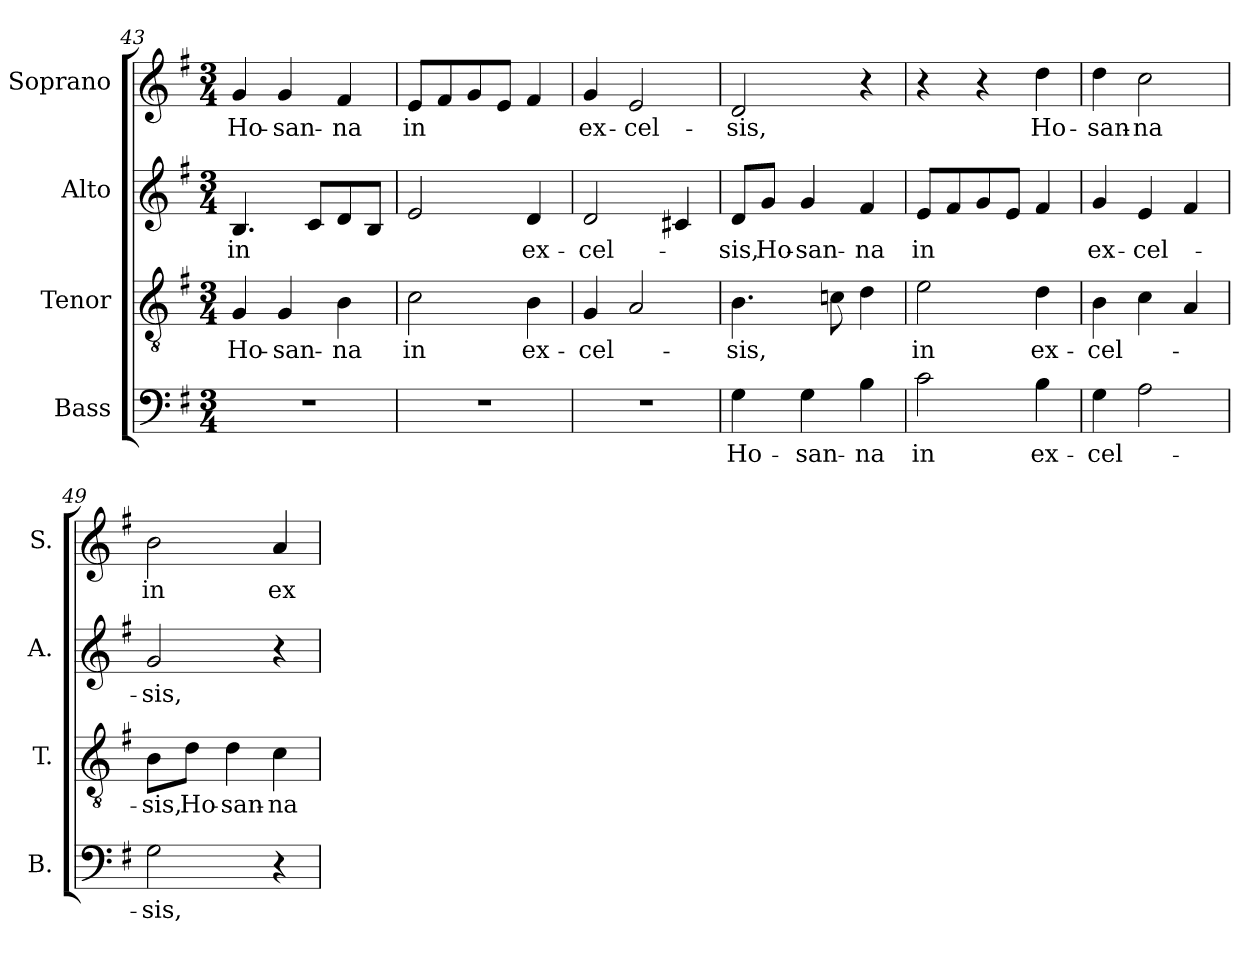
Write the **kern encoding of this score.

**kern	**text	**kern	**text	**kern	**text	**kern	**text
*part4	*part4	*part3	*part3	*part2	*part2	*part1	*part1
*staff4	*staff4	*staff3	*staff3	*staff2	*staff2	*staff1	*staff1
*I"Bass	*	*I"Tenor	*	*I"Alto	*	*I"Soprano	*
*I'B.	*	*I'T.	*	*I'A.	*	*I'S.	*
*clefF4	*	*clefGv2	*	*clefG2	*	*clefG2	*
*	*	*ITrd7c12	*	*	*	*	*
*k[f#]	*	*k[f#]	*	*k[f#]	*	*k[f#]	*
*G:	*	*G:	*	*G:	*	*G:	*
*M3/4	*	*M3/4	*	*M3/4	*	*M3/4	*
=43	=43	=43	=43	=43	=43	=43	=43
!LO:N:vis=1	!	!	!	!	!	!	!
!	!	!	!LO:LY:b:color=#000000	!	!	!	!
!	!	!	!	!	!LO:LY:b:color=#000000	!	!
!	!	!	!	!	!	!	!LO:LY:b:color=#000000
2.r	.	4GGi/	Ho-	4.Bi/	in	4gi/	Ho-
!	!	!	!LO:LY:b:color=#000000	!	!	!	!
!	!	!	!	!	!	!	!LO:LY:b:color=#000000
.	.	4GGi/	-san-	.	.	4gi/	-san-
.	.	.	.	8ci/L	.	.	.
!	!	!	!LO:LY:b:color=#000000	!	!	!	!
!	!	!	!	!	!	!	!LO:LY:b:color=#000000
.	.	4BBi\	-na	8di/	.	4f#i/	-na
.	.	.	.	8Bi/J	.	.	.
=44	=44	=44	=44	=44	=44	=44	=44
!LO:N:vis=1	!	!	!	!	!	!	!
!	!	!	!LO:LY:b:color=#000000	!	!	!	!
!	!	!	!	!	!	!	!LO:LY:b:color=#000000
2.r	.	2Ci\	in	2ei/	.	8ei/L	in
.	.	.	.	.	.	8f#i/	.
.	.	.	.	.	.	8gi/	.
.	.	.	.	.	.	8ei/J	.
!	!	!	!LO:LY:b:color=#000000	!	!	!	!
!	!	!	!	!	!LO:LY:b:color=#000000	!	!
.	.	4BBi\	ex-	4di/	ex-	4f#i/	.
=45	=45	=45	=45	=45	=45	=45	=45
!LO:N:vis=1	!	!	!	!	!	!	!
!	!	!	!LO:LY:b:color=#000000	!	!	!	!
!	!	!	!	!	!LO:LY:b:color=#000000	!	!
!	!	!	!	!	!	!	!LO:LY:b:color=#000000
2.r	.	4GGi/	-cel-	2di/	-cel-	4gi/	ex-
!	!	!	!	!	!	!	!LO:LY:b:color=#000000
.	.	2AAi/	.	.	.	2ei/	-cel-
.	.	.	.	4c#Xi/	.	.	.
=46	=46	=46	=46	=46	=46	=46	=46
!	!LO:LY:b:color=#000000	!	!	!	!	!	!
!	!	!	!LO:LY:b:color=#000000	!	!	!	!
!	!	!	!	!	!LO:LY:b:color=#000000	!	!
!	!	!	!	!	!	!	!LO:LY:b:color=#000000
4Gi\	Ho-	4.BBi\	-sis,	8di/L	-sis,	2di/	-sis,
!	!	!	!	!	!LO:LY:b:color=#000000	!	!
.	.	.	.	8gi/J	Ho-	.	.
!	!LO:LY:b:color=#000000	!	!	!	!	!	!
!	!	!	!	!	!LO:LY:b:color=#000000	!	!
4Gi\	-san-	.	.	4gi/	-san-	.	.
.	.	8Cni\	.	.	.	.	.
!	!LO:LY:b:color=#000000	!	!	!	!	!	!
!	!	!	!	!	!LO:LY:b:color=#000000	!	!
4Bi\	-na	4Di\	.	4f#i/	-na	4r	.
=47	=47	=47	=47	=47	=47	=47	=47
!	!LO:LY:b:color=#000000	!	!	!	!	!	!
!	!	!	!LO:LY:b:color=#000000	!	!	!	!
!	!	!	!	!	!LO:LY:b:color=#000000	!	!
2ci\	in	2Ei\	in	8ei/L	in	4r	.
.	.	.	.	8f#i/	.	.	.
.	.	.	.	8gi/	.	4r	.
.	.	.	.	8ei/J	.	.	.
!	!LO:LY:b:color=#000000	!	!	!	!	!	!
!	!	!	!LO:LY:b:color=#000000	!	!	!	!
!	!	!	!	!	!	!	!LO:LY:b:color=#000000
4Bi\	ex-	4Di\	ex-	4f#i/	.	4ddi\	Ho-
=48	=48	=48	=48	=48	=48	=48	=48
!	!LO:LY:b:color=#000000	!	!	!	!	!	!
!	!	!	!LO:LY:b:color=#000000	!	!	!	!
!	!	!	!	!	!LO:LY:b:color=#000000	!	!
!	!	!	!	!	!	!	!LO:LY:b:color=#000000
4Gi\	-cel-	4BBi\	-cel-	4gi/	ex-	4ddi\	-san-
!	!	!	!	!	!LO:LY:b:color=#000000	!	!
!	!	!	!	!	!	!	!LO:LY:b:color=#000000
2Ai\	.	4Ci\	.	4ei/	-cel-	2cci\	-na
.	.	4AAi/	.	4f#i/	.	.	.
!!LO:LB:g=z
=49	=49	=49	=49	=49	=49	=49	=49
!	!LO:LY:b:color=#000000	!	!	!	!	!	!
!	!	!	!LO:LY:b:color=#000000	!	!	!	!
!	!	!	!	!	!LO:LY:b:color=#000000	!	!
!	!	!	!	!	!	!	!LO:LY:b:color=#000000
2Gi\	-sis,	8BBi\L	-sis,	2gi/	-sis,	2bi\	in
!	!	!	!LO:LY:b:color=#000000	!	!	!	!
.	.	8Di\J	Ho-	.	.	.	.
!	!	!	!LO:LY:b:color=#000000	!	!	!	!
.	.	4Di\	-san-	.	.	.	.
!	!	!	!LO:LY:b:color=#000000	!	!	!	!
!	!	!	!	!	!	!	!LO:LY:b:color=#000000
4r	.	4Ci\	-na	4r	.	4ai/	ex-
=	=	=	=	=	=	=	=
*-	*-	*-	*-	*-	*-	*-	*-
